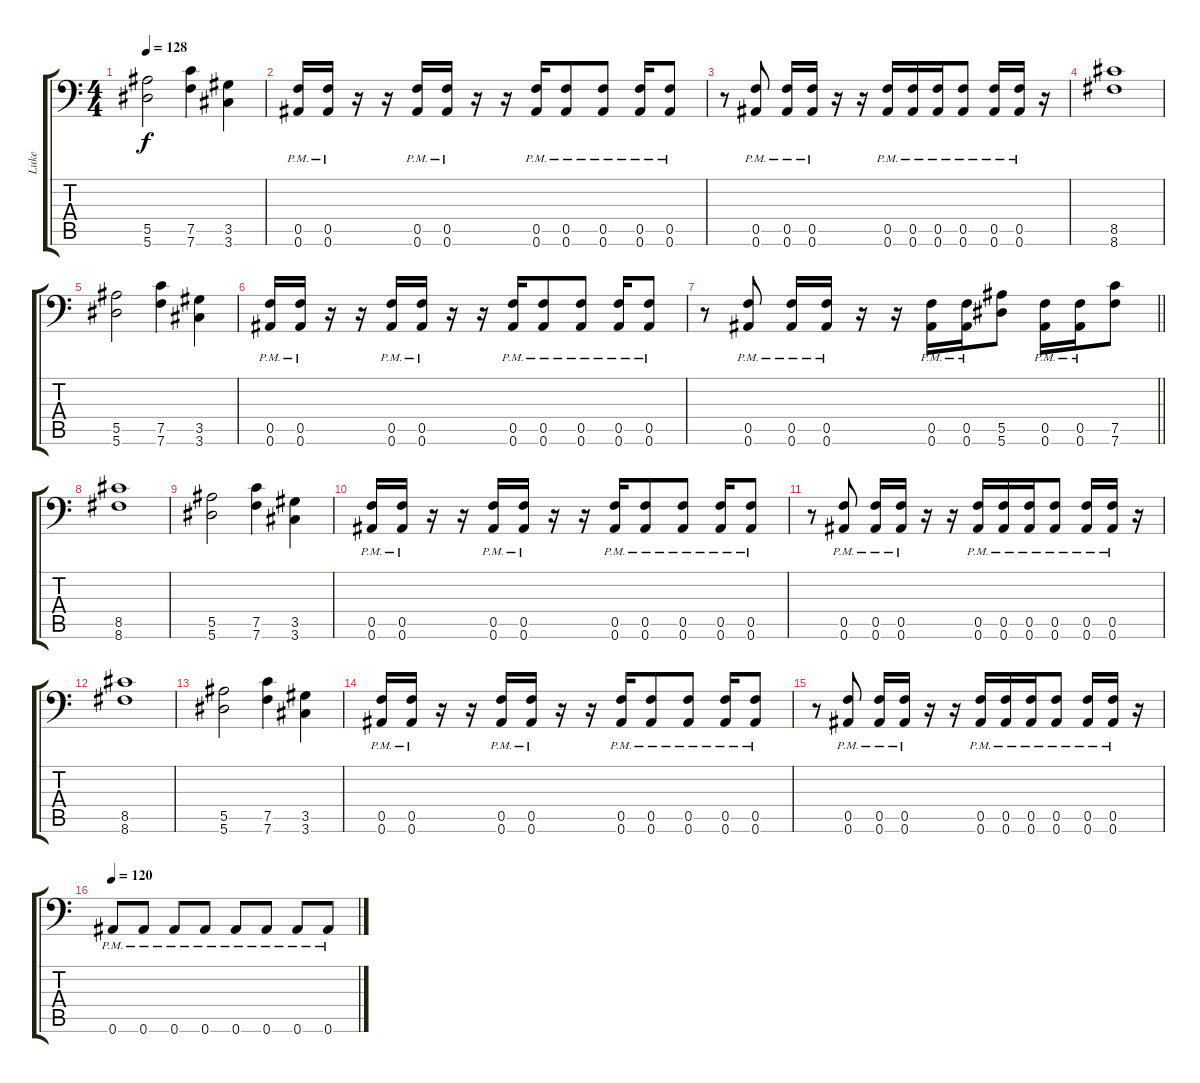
\track ("Luke" "Luke") {instrument distortionguitar}
\staff {score tabs}
\tuning (C4 G3 Eb3 Bb2 F2 Bb1) {hide}
\ts (4 4)
\tempo 128
\clef f4
\ks c
(5.5 5.6).2{dy f} (7.5 7.6).4 (3.5 3.6).4 |
(0.5{pm} 0.6{pm}).16 (0.5{pm} 0.6{pm}).16 r.16 r.16 (0.5{pm} 0.6{pm}).16 (0.5{pm} 0.6{pm}).16 r.16 r.16 (0.5{pm} 0.6{pm}).16 (0.5{pm} 0.6{pm}).8 (0.5{pm} 0.6{pm}).8 (0.5{pm} 0.6{pm}).16 (0.5{pm} 0.6{pm}).8 |
r.8 (0.5{pm} 0.6{pm}).8 (0.5{pm} 0.6{pm}).16 (0.5{pm} 0.6{pm}).16 r.16 r.16 (0.5{pm} 0.6{pm}).16 (0.5{pm} 0.6{pm}).16 (0.5{pm} 0.6{pm}).16 (0.5{pm} 0.6{pm}).8 (0.5{pm} 0.6{pm}).16 (0.5{pm} 0.6{pm}).16 r.16 |
(8.5 8.6).1 |
(5.5 5.6).2 (7.5 7.6).4 (3.5 3.6).4 |
(0.5{pm} 0.6{pm}).16 (0.5{pm} 0.6{pm}).16 r.16 r.16 (0.5{pm} 0.6{pm}).16 (0.5{pm} 0.6{pm}).16 r.16 r.16 (0.5{pm} 0.6{pm}).16 (0.5{pm} 0.6{pm}).8 (0.5{pm} 0.6{pm}).8 (0.5{pm} 0.6{pm}).16 (0.5{pm} 0.6{pm}).8 |
\barLineRight lightlight
r.8 (0.5{pm} 0.6{pm}).8 (0.5{pm} 0.6{pm}).16 (0.5{pm} 0.6{pm}).16 r.16 r.16 (0.5{pm} 0.6{pm}).16 (0.5{pm} 0.6{pm}).16 (5.5 5.6).8 (0.5{pm} 0.6{pm}).16 (0.5{pm} 0.6{pm}).16 (7.5 7.6).8 |
(8.5 8.6).1 |
(5.5 5.6).2 (7.5 7.6).4 (3.5 3.6).4 |
(0.5{pm} 0.6{pm}).16 (0.5{pm} 0.6{pm}).16 r.16 r.16 (0.5{pm} 0.6{pm}).16 (0.5{pm} 0.6{pm}).16 r.16 r.16 (0.5{pm} 0.6{pm}).16 (0.5{pm} 0.6{pm}).8 (0.5{pm} 0.6{pm}).8 (0.5{pm} 0.6{pm}).16 (0.5{pm} 0.6{pm}).8 |
r.8 (0.5{pm} 0.6{pm}).8 (0.5{pm} 0.6{pm}).16 (0.5{pm} 0.6{pm}).16 r.16 r.16 (0.5{pm} 0.6{pm}).16 (0.5{pm} 0.6{pm}).16 (0.5{pm} 0.6{pm}).16 (0.5{pm} 0.6{pm}).8 (0.5{pm} 0.6{pm}).16 (0.5{pm} 0.6{pm}).16 r.16 |
(8.5 8.6).1 |
(5.5 5.6).2 (7.5 7.6).4 (3.5 3.6).4 |
(0.5{pm} 0.6{pm}).16 (0.5{pm} 0.6{pm}).16 r.16 r.16 (0.5{pm} 0.6{pm}).16 (0.5{pm} 0.6{pm}).16 r.16 r.16 (0.5{pm} 0.6{pm}).16 (0.5{pm} 0.6{pm}).8 (0.5{pm} 0.6{pm}).8 (0.5{pm} 0.6{pm}).16 (0.5{pm} 0.6{pm}).8 |
r.8 (0.5{pm} 0.6{pm}).8 (0.5{pm} 0.6{pm}).16 (0.5{pm} 0.6{pm}).16 r.16 r.16 (0.5{pm} 0.6{pm}).16 (0.5{pm} 0.6{pm}).16 (0.5{pm} 0.6{pm}).16 (0.5{pm} 0.6{pm}).8 (0.5{pm} 0.6{pm}).16 (0.5{pm} 0.6{pm}).16 r.16 |
\tempo 120
0.6{pm}.8 0.6{pm}.8 0.6{pm}.8 0.6{pm}.8 0.6{pm}.8 0.6{pm}.8 0.6{pm}.8 0.6{pm}.8
